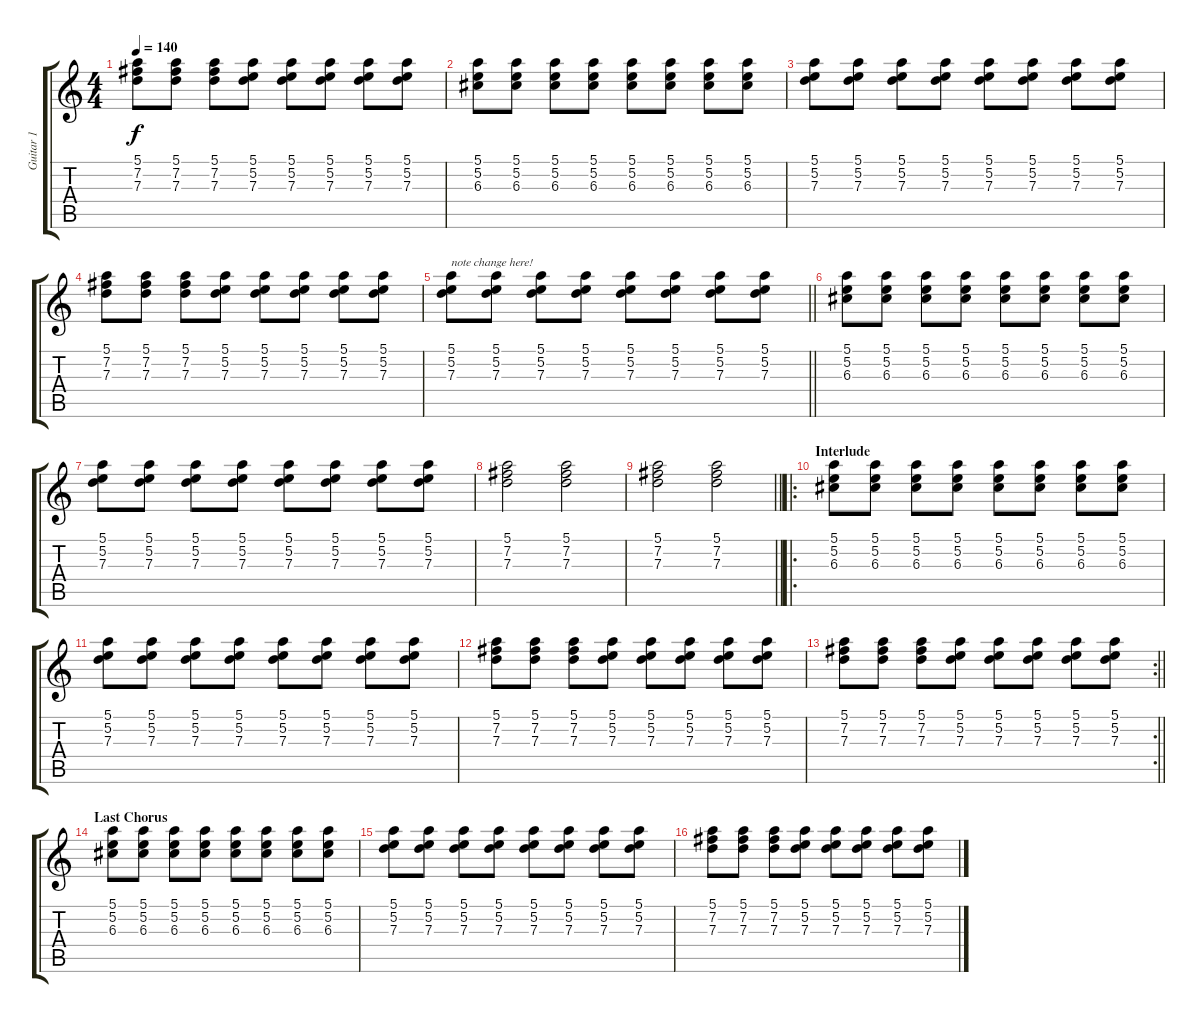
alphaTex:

\track ("Guitar 1" "Guitar 1") {instrument electricguitarclean}
\staff {score tabs}
\tuning (E4 B3 G3 D3 A2 E2) {hide}
\ts (4 4)
\tempo 140
\clef g2
\ks c
(5.1 7.2 7.3).8{dy f} (5.1 7.2 7.3).8 (5.1 7.2 7.3).8 (5.1 5.2 7.3).8 (5.1 5.2 7.3).8 (5.1 5.2 7.3).8 (5.1 5.2 7.3).8 (5.1 5.2 7.3).8 |
(5.1 5.2 6.3).8 (5.1 5.2 6.3).8 (5.1 5.2 6.3).8 (5.1 5.2 6.3).8 (5.1 5.2 6.3).8 (5.1 5.2 6.3).8 (5.1 5.2 6.3).8 (5.1 5.2 6.3).8 |
(5.1 5.2 7.3).8 (5.1 5.2 7.3).8 (5.1 5.2 7.3).8 (5.1 5.2 7.3).8 (5.1 5.2 7.3).8 (5.1 5.2 7.3).8 (5.1 5.2 7.3).8 (5.1 5.2 7.3).8 |
(5.1 7.2 7.3).8 (5.1 7.2 7.3).8 (5.1 7.2 7.3).8 (5.1 5.2 7.3).8 (5.1 5.2 7.3).8 (5.1 5.2 7.3).8 (5.1 5.2 7.3).8 (5.1 5.2 7.3).8 |
\barLineRight lightlight
(5.1 5.2 7.3).8{txt "note change here!"} (5.1 5.2 7.3).8 (5.1 5.2 7.3).8 (5.1 5.2 7.3).8 (5.1 5.2 7.3).8 (5.1 5.2 7.3).8 (5.1 5.2 7.3).8 (5.1 5.2 7.3).8 |
(5.1 5.2 6.3).8 (5.1 5.2 6.3).8 (5.1 5.2 6.3).8 (5.1 5.2 6.3).8 (5.1 5.2 6.3).8 (5.1 5.2 6.3).8 (5.1 5.2 6.3).8 (5.1 5.2 6.3).8 |
(5.1 5.2 7.3).8 (5.1 5.2 7.3).8 (5.1 5.2 7.3).8 (5.1 5.2 7.3).8 (5.1 5.2 7.3).8 (5.1 5.2 7.3).8 (5.1 5.2 7.3).8 (5.1 5.2 7.3).8 |
(5.1 7.2 7.3).2 (5.1 7.2 7.3).2 |
\barLineRight lightlight
(5.1 7.2 7.3).2 (5.1 7.2 7.3).2 |
\ro
\section ("" "Interlude")
(5.1 5.2 6.3).8 (5.1 5.2 6.3).8 (5.1 5.2 6.3).8 (5.1 5.2 6.3).8 (5.1 5.2 6.3).8 (5.1 5.2 6.3).8 (5.1 5.2 6.3).8 (5.1 5.2 6.3).8 |
(5.1 5.2 7.3).8 (5.1 5.2 7.3).8 (5.1 5.2 7.3).8 (5.1 5.2 7.3).8 (5.1 5.2 7.3).8 (5.1 5.2 7.3).8 (5.1 5.2 7.3).8 (5.1 5.2 7.3).8 |
(5.1 7.2 7.3).8 (5.1 7.2 7.3).8 (5.1 7.2 7.3).8 (5.1 5.2 7.3).8 (5.1 5.2 7.3).8 (5.1 5.2 7.3).8 (5.1 5.2 7.3).8 (5.1 5.2 7.3).8 |
\rc 2
\barLineRight lightlight
(5.1 7.2 7.3).8 (5.1 7.2 7.3).8 (5.1 7.2 7.3).8 (5.1 5.2 7.3).8 (5.1 5.2 7.3).8 (5.1 5.2 7.3).8 (5.1 5.2 7.3).8 (5.1 5.2 7.3).8 |
\section ("" "Last Chorus")
(5.1 5.2 6.3).8 (5.1 5.2 6.3).8 (5.1 5.2 6.3).8 (5.1 5.2 6.3).8 (5.1 5.2 6.3).8 (5.1 5.2 6.3).8 (5.1 5.2 6.3).8 (5.1 5.2 6.3).8 |
(5.1 5.2 7.3).8 (5.1 5.2 7.3).8 (5.1 5.2 7.3).8 (5.1 5.2 7.3).8 (5.1 5.2 7.3).8 (5.1 5.2 7.3).8 (5.1 5.2 7.3).8 (5.1 5.2 7.3).8 |
(5.1 7.2 7.3).8 (5.1 7.2 7.3).8 (5.1 7.2 7.3).8 (5.1 5.2 7.3).8 (5.1 5.2 7.3).8 (5.1 5.2 7.3).8 (5.1 5.2 7.3).8 (5.1 5.2 7.3).8
